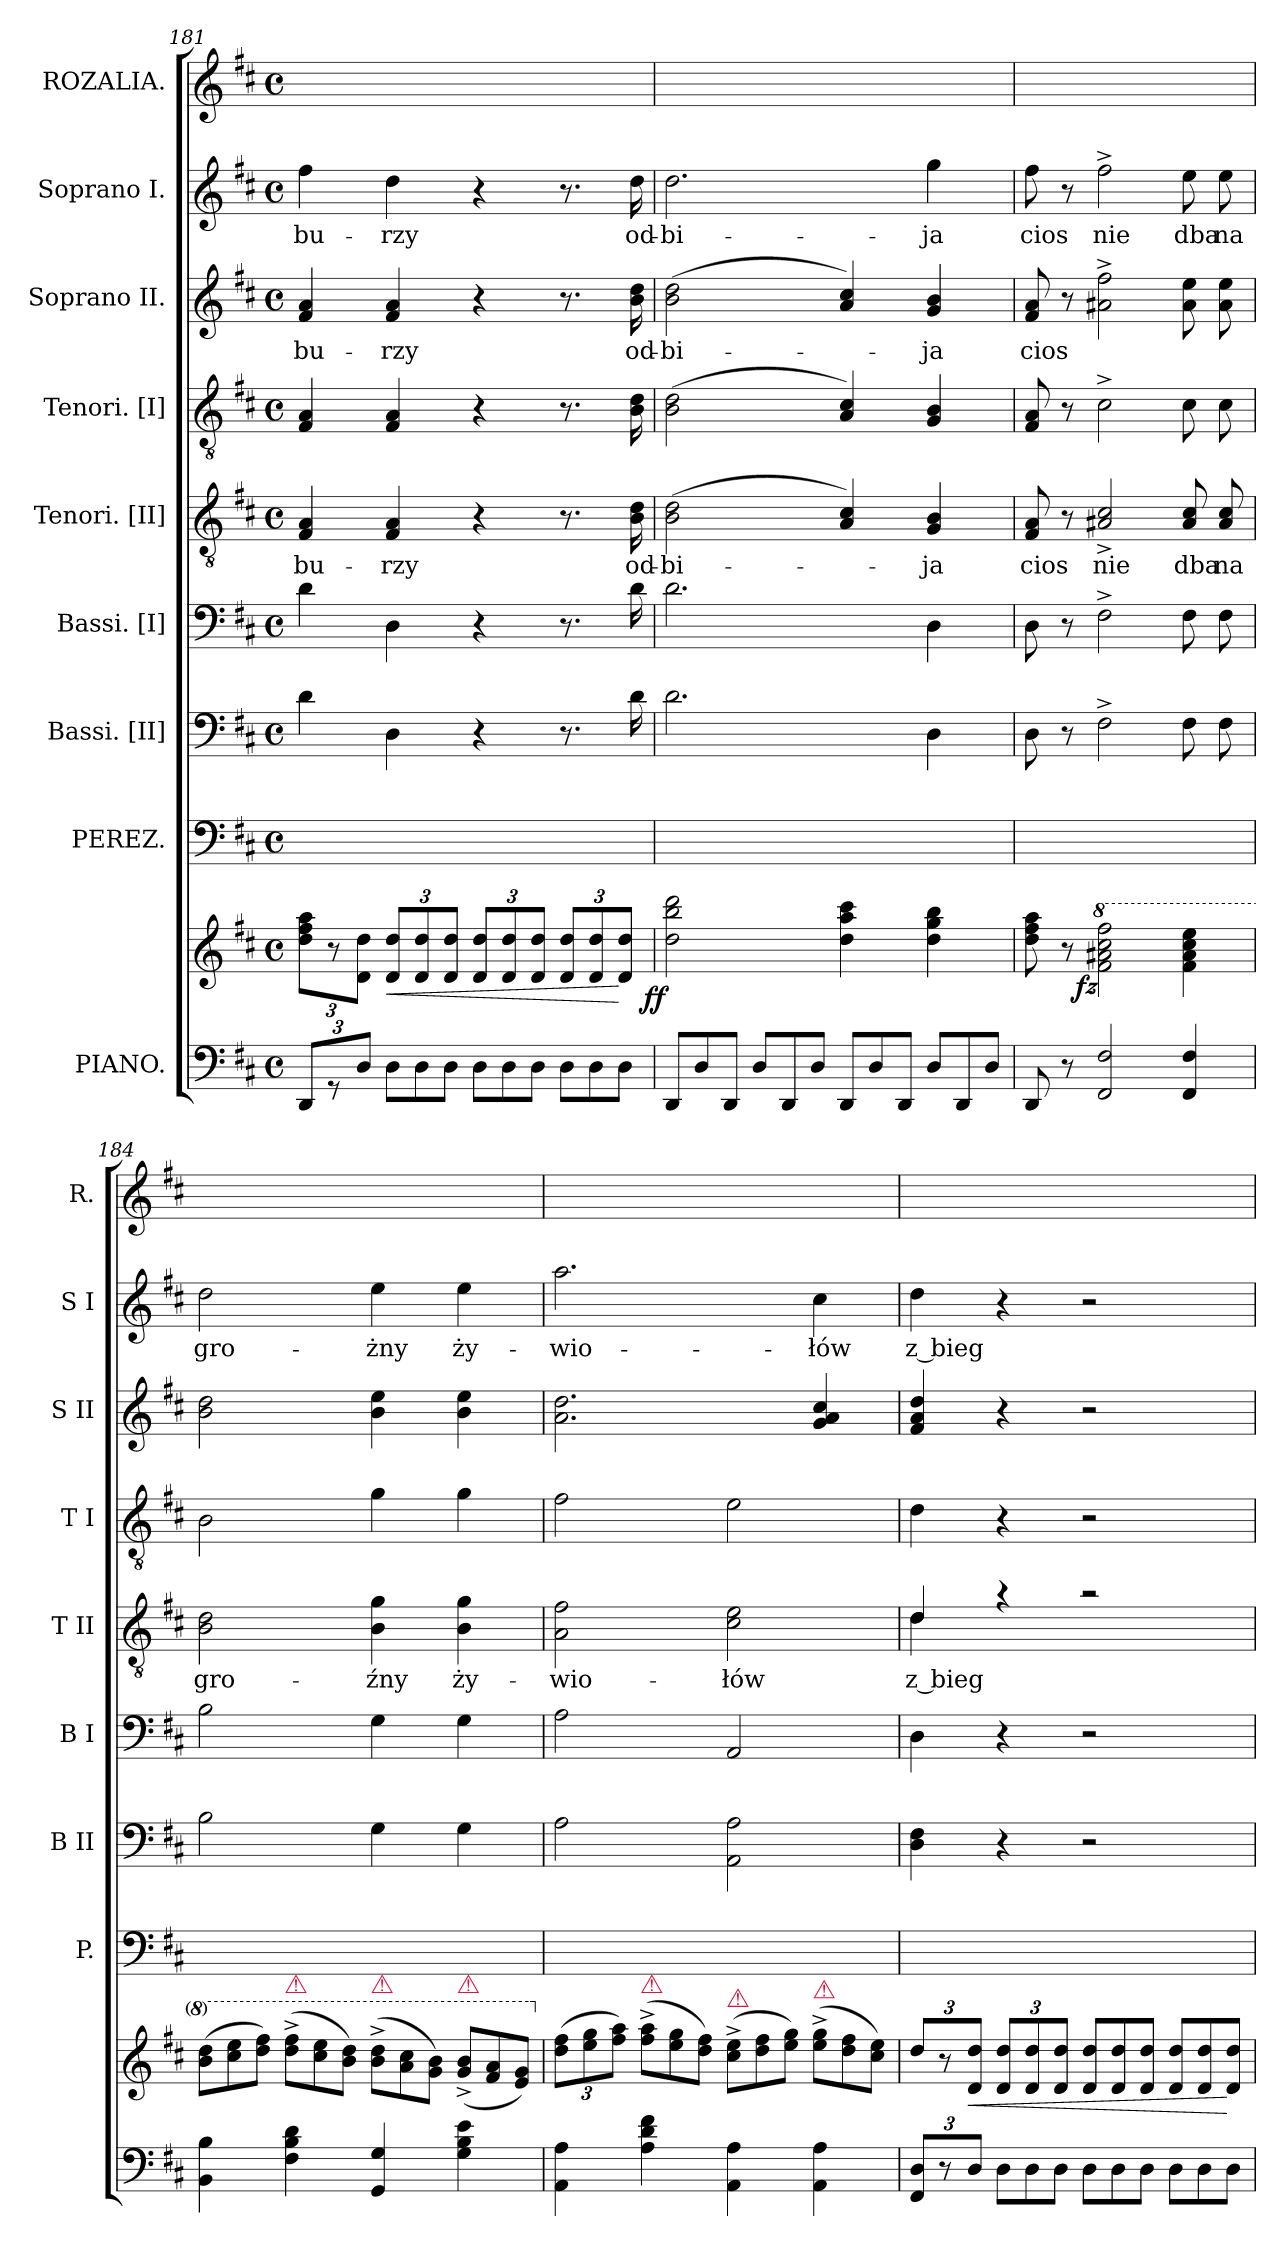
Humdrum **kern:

**kern	**kern	**dynam	**kern	**kern	**kern	**kern	**text	**kern	**kern	**text	**kern	**text	**kern
*part9	*part9	*part9	*part8	*part7	*part6	*part5	*part5	*part4	*part3	*part3	*part2	*part2	*part1
*staff10	*staff9	*staff9/10	*staff8	*staff7	*staff6	*staff5	*staff5	*staff4	*staff3	*staff3	*staff2	*staff2	*staff1
*I"PIANO.	*	*	*I"PEREZ.	*I"Bassi. [II]	*I"Bassi. [I]	*I"Tenori. [II]	*	*I"Tenori. [I]	*I"Soprano II.	*	*I"Soprano I.	*	*I"ROZALIA.
*	*	*	*I'P.	*I'B II	*I'B I	*I'T II	*	*I'T I	*I'S II	*	*I'S I	*	*I'R.
*clefF4	*clefG2	*	*clefF4	*clefF4	*clefF4	*clefGv2	*	*clefGv2	*clefG2	*	*clefG2	*	*clefG2
*k[f#c#]	*k[f#c#]	*	*k[f#c#]	*k[f#c#]	*k[f#c#]	*k[f#c#]	*	*k[f#c#]	*k[f#c#]	*	*k[f#c#]	*	*k[f#c#]
*D:	*D:	*	*D:	*D:	*D:	*D:	*	*D:	*D:	*	*D:	*	*D:
*M4/4	*M4/4	*	*M4/4	*M4/4	*M4/4	*M4/4	*	*M4/4	*M4/4	*	*M4/4	*	*M4/4
*met(c)	*met(c)	*	*met(c)	*met(c)	*met(c)	*met(c)	*	*met(c)	*met(c)	*	*met(c)	*	*met(c)
=181	=181	=181	=181	=181	=181	=181	=181	=181	=181	=181	=181	=181	=181
12DD/L	12dd\ 12ff#\ 12aa\L	.	1ryy	4d\	4d\	4F#/ 4A/	bu-	4F#/ 4A/	4f#/ 4a/	bu-	4ff#\	bu-	1ryy
12r	12r	.	.	.	.	.	.	.	.	.	.	.	.
12D/J	12d\ 12dd\J	.	.	.	.	.	.	.	.	.	.	.	.
*Xtuplet	*	*	*	*	*	*	*	*	*	*	*	*	*
!	!	!LO:HP:b	!	!	!	!	!	!	!	!	!	!	!
12D\L	12d/ 12dd/L	<	.	4D\	4D\	4F#/ 4A/	-rzy	4F#/ 4A/	4f#/ 4a/	-rzy	4dd\	-rzy	.
12D\	12d/ 12dd/	.	.	.	.	.	.	.	.	.	.	.	.
12D\J	12d/ 12dd/J	.	.	.	.	.	.	.	.	.	.	.	.
12D\L	12d/ 12dd/L	.	.	4r	4r	4r	.	4r	4r	.	4r	.	.
12D\	12d/ 12dd/	.	.	.	.	.	.	.	.	.	.	.	.
12D\J	12d/ 12dd/J	.	.	.	.	.	.	.	.	.	.	.	.
12D\L	12d/ 12dd/L	.	.	8.r	8.r	8.r	.	8.r	8.r	.	8.r	.	.
12D\	12d/ 12dd/	.	.	.	.	.	.	.	.	.	.	.	.
12D\J	12d/ 12dd/J	[	.	.	.	.	.	.	.	.	.	.	.
.	.	.	.	16d\	16d\	16B\ 16d\	od-	16B\ 16d\	16b\ 16dd\	od-	16dd\	od-	.
=182	=182	=182	=182	=182	=182	=182	=182	=182	=182	=182	=182	=182	=182
!	!	!LO:DY:b:rj	!	!	!	!	!	!	!	!	!	!	!
12DD/L	2dd\ 2bb\ 2ddd\	ff	1ryy	2.d\	2.d\	(2B\ 2d\	-bi-	(2B\ 2d\	(2b\ 2dd\	-bi-	2.dd\	-bi-	1ryy
12D/	.	.	.	.	.	.	.	.	.	.	.	.	.
12DD/J	.	.	.	.	.	.	.	.	.	.	.	.	.
12D/L	.	.	.	.	.	.	.	.	.	.	.	.	.
12DD/	.	.	.	.	.	.	.	.	.	.	.	.	.
12D/J	.	.	.	.	.	.	.	.	.	.	.	.	.
12DD/L	4dd\ 4aa\ 4ccc#\	.	.	.	.	4A/ 4c#/)	.	4A/ 4c#/)	4a/ 4cc#/)	.	.	.	.
12D/	.	.	.	.	.	.	.	.	.	.	.	.	.
12DD/J	.	.	.	.	.	.	.	.	.	.	.	.	.
12D/L	4dd\ 4gg\ 4bb\	.	.	4D\	4D\	4G/ 4B/	-ja	4G/ 4B/	4g/ 4b/	-ja	4gg\	-ja	.
12DD/	.	.	.	.	.	.	.	.	.	.	.	.	.
12D/J	.	.	.	.	.	.	.	.	.	.	.	.	.
=183	=183	=183	=183	=183	=183	=183	=183	=183	=183	=183	=183	=183	=183
8DD/	8dd\ 8ff#\ 8aa\	.	1ryy	8D\	8D\	8F#/ 8A/	cios	8F#/ 8A/	8f#/ 8a/	cios	8ff#\	cios	1ryy
8r	8r	.	.	8r	8r	8r	.	8r	8r	.	8r	.	.
*	*8va	*	*	*	*	*	*	*	*	*	*	*	*
!	!	!LO:DY:b:rj	!	!	!	!	!	!	!	!	!	!	!
2FF#/ 2F#/	2ff#\ 2aa#X\ 2ccc#\ 2fff#\	fz	.	2F#^\	2F#^\	2A#X^/ 2c#^/	nie	2c#^\	2a#X^\ 2ff#^\	.	2ff#^\	nie	.
4FF#/ 4F#/	4ff#\ 4aa#\ 4ccc#\ 4eee\	.	.	8F#\	8F#\	8A#/ 8c#/	dba	8c#\	8a#\ 8ee\	.	8ee\	dba	.
.	.	.	.	8F#\	8F#\	8A#/ 8c#/	na	8c#\	8a#\ 8ee\	.	8ee\	na	.
=184	=184	=184	=184	=184	=184	=184	=184	=184	=184	=184	=184	=184	=184
*	*Xtuplet	*	*	*	*	*	*	*	*	*	*	*	*
4BB\ 4B\	(>12bb\ 12ddd\L	.	1ryy	2B\	2B\	2B\ 2d\	gro-	2B\	2b\ 2dd\	.	2dd\	gro-	1ryy
.	12ccc#\ 12eee\	.	.	.	.	.	.	.	.	.	.	.	.
.	12ddd\ 12fff#\J)	.	.	.	.	.	.	.	.	.	.	.	.
!	!LO:TX:a:color=crimson:t=⚠	!	!	!	!	!	!	!	!	!	!	!	!
4F#\ 4B\ 4d\	(>12ddd^<\ 12fff#^<\L	.	.	.	.	.	.	.	.	.	.	.	.
.	12ccc#\ 12eee\	.	.	.	.	.	.	.	.	.	.	.	.
.	12bb\ 12ddd\J)	.	.	.	.	.	.	.	.	.	.	.	.
!	!LO:TX:a:color=crimson:t=⚠	!	!	!	!	!	!	!	!	!	!	!	!
4GG/ 4G/	(>12bb^<\ 12ddd^<\L	.	.	4G\	4G\	4B\ 4g\	-źny	4g\	4b\ 4ee\	.	4ee\	-żny	.
.	12aa\ 12ccc#\	.	.	.	.	.	.	.	.	.	.	.	.
.	12gg\ 12bb\J)	.	.	.	.	.	.	.	.	.	.	.	.
!	!LO:TX:a:color=crimson:t=⚠	!	!	!	!	!	!	!	!	!	!	!	!
4G\ 4B\ 4e\	(<12gg^</ 12bb^</L	.	.	4G\	4G\	4B\ 4g\	ży-	4g\	4b\ 4ee\	.	4ee\	ży-	.
.	12ff#/ 12aa/	.	.	.	.	.	.	.	.	.	.	.	.
.	12ee/ 12gg/J)	.	.	.	.	.	.	.	.	.	.	.	.
=185	=185	=185	=185	=185	=185	=185	=185	=185	=185	=185	=185	=185	=185
*	*X8va	*	*	*	*	*	*	*	*	*	*	*	*
*	*tuplet	*	*	*	*	*	*	*	*	*	*	*	*
4AA\ 4A\	(>12dd\ 12ff#\L	.	1ryy	2A\	2A\	2A\ 2f#\	-wio-	2f#\	2.a\ 2.dd\	.	2.aa\	-wio-	1ryy
.	12ee\ 12gg\	.	.	.	.	.	.	.	.	.	.	.	.
.	12ff#\ 12aa\J)	.	.	.	.	.	.	.	.	.	.	.	.
*	*Xtuplet	*	*	*	*	*	*	*	*	*	*	*	*
!	!LO:TX:a:color=crimson:t=⚠	!	!	!	!	!	!	!	!	!	!	!	!
4A\ 4d\ 4f#\	(>12ff#^<\ 12aa^<\L	.	.	.	.	.	.	.	.	.	.	.	.
.	12ee\ 12gg\	.	.	.	.	.	.	.	.	.	.	.	.
.	12dd\ 12ff#\J)	.	.	.	.	.	.	.	.	.	.	.	.
!	!LO:TX:a:color=crimson:t=⚠	!	!	!	!	!	!	!	!	!	!	!	!
4AA\ 4A\	(>12cc#^<\ 12ee^<\L	.	.	2AA\ 2A\	2AA/	2c#\ 2e\	-łów	2e\	.	.	.	.	.
.	12dd\ 12ff#\	.	.	.	.	.	.	.	.	.	.	.	.
.	12ee\ 12gg\J)	.	.	.	.	.	.	.	.	.	.	.	.
!	!LO:TX:a:color=crimson:t=⚠	!	!	!	!	!	!	!	!	!	!	!	!
4AA\ 4A\	(>12ee^<\ 12gg^<\L	.	.	.	.	.	.	.	4g/ 4a/ 4cc#/	.	4cc#\	-łów	.
.	12dd\ 12ff#\	.	.	.	.	.	.	.	.	.	.	.	.
.	12cc#\ 12ee\J)	.	.	.	.	.	.	.	.	.	.	.	.
=186	=186	=186	=186	=186	=186	=186	=186	=186	=186	=186	=186	=186	=186
*tuplet	*tuplet	*	*	*	*	*	*	*	*	*	*	*	*
*	*	*	*	*	*	*^	*	*	*	*	*	*	*
12FF#/ 12D/L	12dd/L	.	1ryy	4D\ 4F#\	4D\	4d/	4d\	z bieg	4d\	4f#/ 4a/ 4dd/	.	4dd\	z bieg	1ryy
12r	12r	.	.	.	.	.	.	.	.	.	.	.	.	.
!	!	!LO:HP:b	!	!	!	!	!	!	!	!	!	!	!	!
12D/J	12d/ 12dd/J	<	.	.	.	.	.	.	.	.	.	.	.	.
*Xtuplet	*	*	*	*	*	*	*	*	*	*	*	*	*	*
12D\L	12d/ 12dd/L	.	.	4r	4r	4ra	4rCyy	.	4r	4r	.	4r	.	.
12D\	12d/ 12dd/	.	.	.	.	.	.	.	.	.	.	.	.	.
12D\J	12d/ 12dd/J	.	.	.	.	.	.	.	.	.	.	.	.	.
*	*Xtuplet	*	*	*	*	*	*	*	*	*	*	*	*	*
12D\L	12d/ 12dd/L	.	.	2r	2r	2ra	2rCyy	.	2r	2r	.	2r	.	.
12D\	12d/ 12dd/	.	.	.	.	.	.	.	.	.	.	.	.	.
12D\J	12d/ 12dd/J	.	.	.	.	.	.	.	.	.	.	.	.	.
12D\L	12d/ 12dd/L	.	.	.	.	.	.	.	.	.	.	.	.	.
12D\	12d/ 12dd/	.	.	.	.	.	.	.	.	.	.	.	.	.
12D\J	12d/ 12dd/J	[	.	.	.	.	.	.	.	.	.	.	.	.
*	*	*	*	*	*	*v	*v	*	*	*	*	*	*	*
=	=	=	=	=	=	=	=	=	=	=	=	=	=
*-	*-	*-	*-	*-	*-	*-	*-	*-	*-	*-	*-	*-	*-
